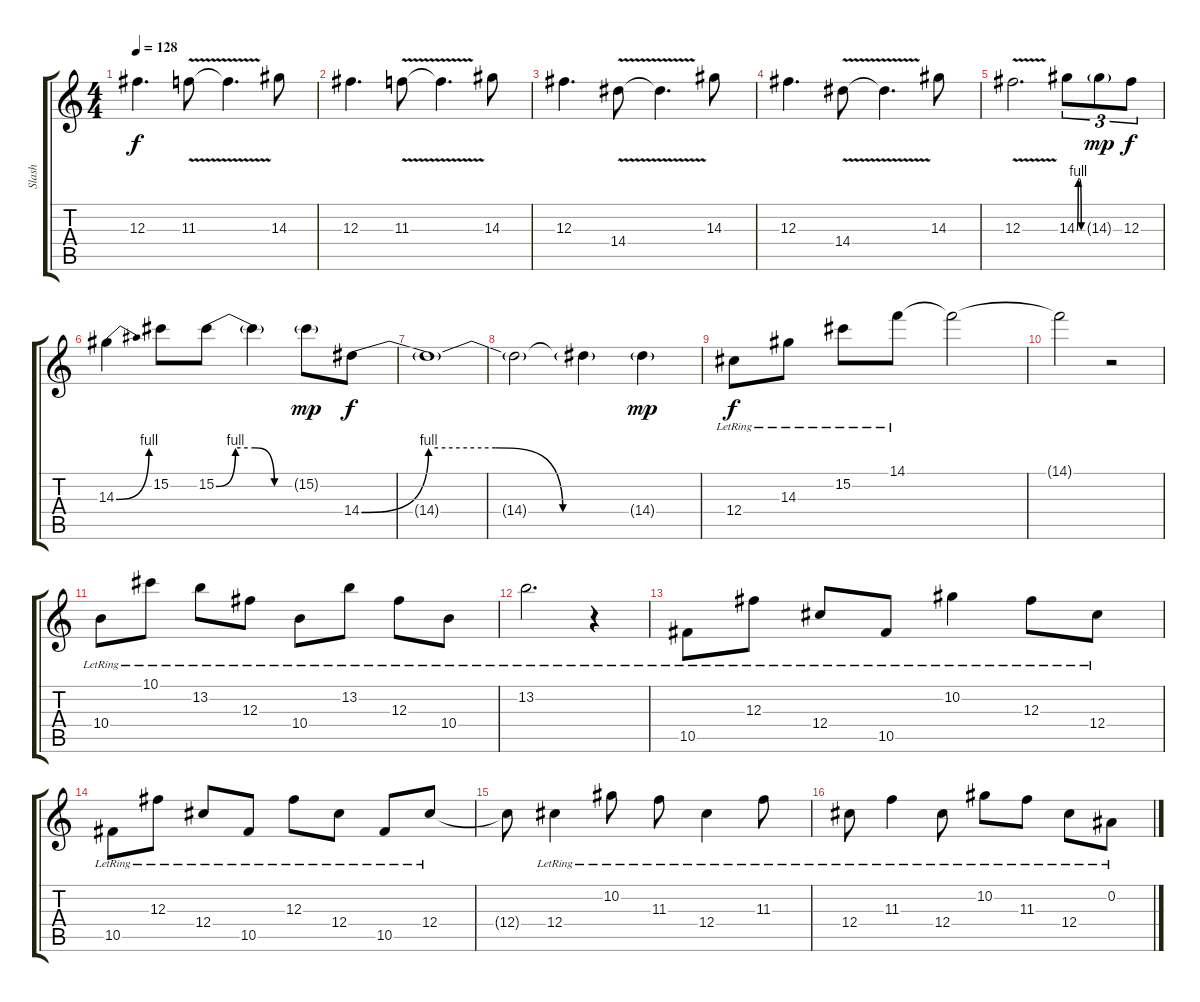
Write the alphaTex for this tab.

\track ("Slash" "Slash") {instrument distortionguitar}
\staff {score tabs}
\tuning (Eb4 Bb3 Gb3 Db3 Ab2 Eb2) {hide}
\ts (4 4)
\tempo 128
\clef g2
\ks c
12.3.4{d dy f} 11.3{v}.8 11.3{t}.4{d} 14.3.8 |
12.3.4{d} 11.3{v}.8 11.3{t}.4{d} 14.3.8 |
12.3.4{d} 14.4{v}.8 14.4{t}.4{d} 14.3.8 |
12.3.4{d} 14.4{v}.8 14.4{t}.4{d} 14.3.8 |
12.3{v}.2{d} 14.3{be (custom 0 0 15 4 30 4 45 0 60 0)}.8{tu (3 2)} 14.3{g}.8{tu (3 2) dy mp} 12.3.8{tu (3 2) dy f} |
14.3{be (bend 0 0 60 4)}.4 15.2.8 15.2{be (custom 0 0 15 4 30 4 45 0 60 0)}.8 15.2{t}.4 15.2{g}.8{dy mp} 14.4{be (custom 0 0 15 4 30 4 45 0 60 0)}.8{dy f} |
14.4{t}.1 |
14.4{t}.2 14.4{t}.4 14.4{g}.4{dy mp} |
12.4{lr}.8{dy f} 14.3{lr}.8 15.2{lr}.8 14.1{lr}.8 14.1{t}.2 |
14.1{t}.2 r.2 |
10.4{lr}.8{instrument electricguitarclean} 10.1{lr}.8 13.2{lr}.8 12.3{lr}.8 10.4{lr}.8 13.2{lr}.8 12.3{lr}.8 10.4{lr}.8 |
13.2{lr}.2{d} r.4 |
10.5{lr}.8 12.3{lr}.8 12.4{lr}.8 10.5{lr}.8 10.2{lr}.4 12.3{lr}.8 12.4{lr}.8 |
10.5{lr}.8 12.3{lr}.8 12.4{lr}.8 10.5{lr}.8 12.3{lr}.8 12.4{lr}.8 10.5{lr}.8 12.4{lr}.8 |
12.4{t}.8 12.4{lr}.4 10.2{lr}.8 11.3{lr}.8 12.4{lr}.4 11.3{lr}.8 |
12.4{lr}.8 11.3{lr}.4 12.4{lr}.8 10.2{lr}.8 11.3{lr}.8 12.4{lr}.8 0.2{lr}.8
